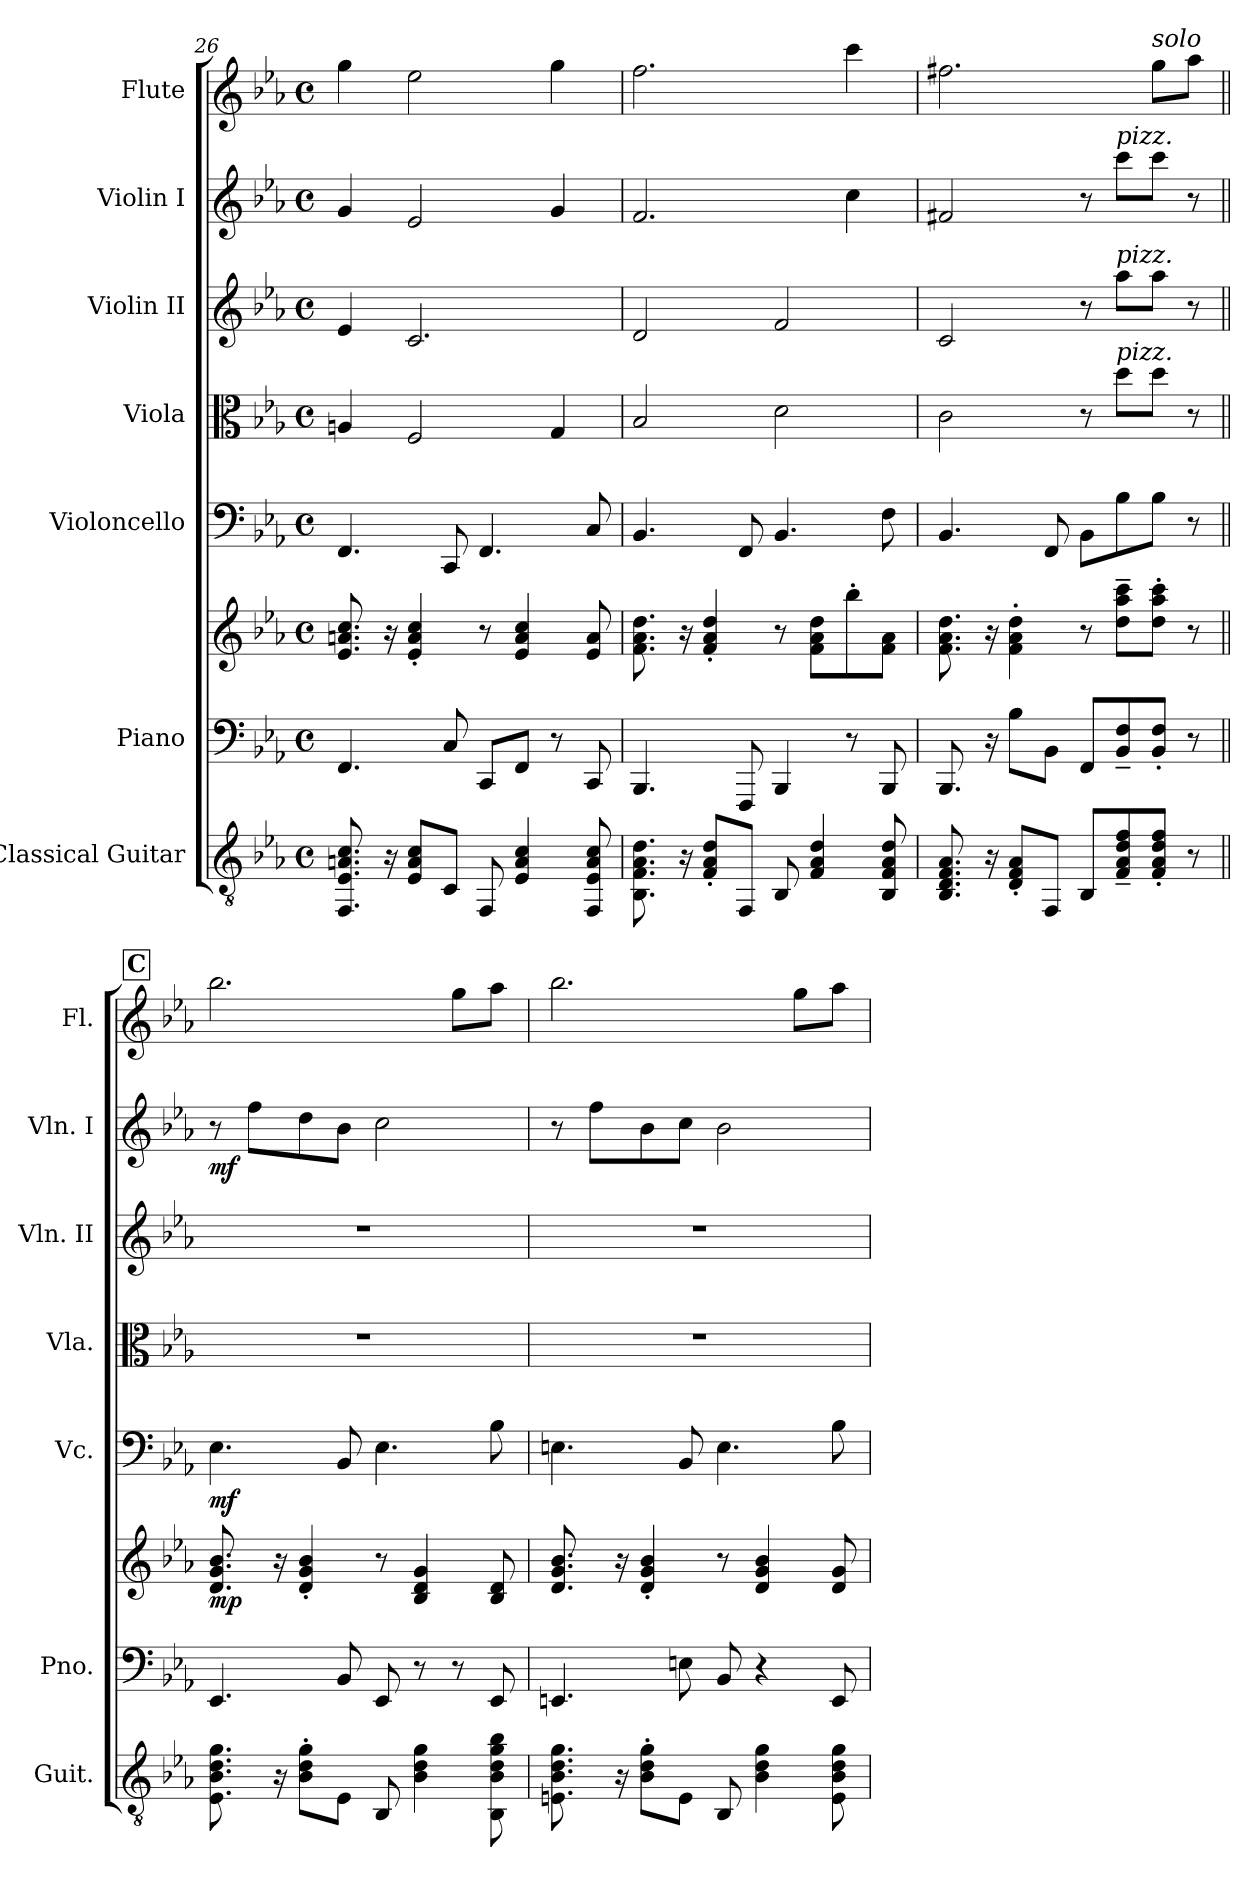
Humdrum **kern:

**kern	**kern	**kern	**dynam	**kern	**dynam	**kern	**kern	**kern	**dynam	**kern
*part7	*part6	*part6	*part6	*part5	*part5	*part4	*part3	*part2	*part2	*part1
*staff8	*staff7	*staff6	*staff6/7	*staff5	*staff5	*staff4	*staff3	*staff2	*staff2	*staff1
*I"Classical Guitar	*I"Piano	*	*	*I"Violoncello	*	*I"Viola	*I"Violin II	*I"Violin I	*	*I"Flute
*I'Guit.	*I'Pno.	*	*	*I'Vc.	*	*I'Vla.	*I'Vln. II	*I'Vln. I	*	*I'Fl.
*clefGv2	*clefF4	*clefG2	*	*clefF4	*	*clefC3	*clefG2	*clefG2	*	*clefG2
*k[b-e-a-]	*k[b-e-a-]	*k[b-e-a-]	*	*k[b-e-a-]	*	*k[b-e-a-]	*k[b-e-a-]	*k[b-e-a-]	*	*k[b-e-a-]
*M4/4	*M4/4	*M4/4	*	*M4/4	*	*M4/4	*M4/4	*M4/4	*	*M4/4
*met(c)	*met(c)	*met(c)	*	*met(c)	*	*met(c)	*met(c)	*met(c)	*	*met(c)
=26	=26	=26	=26	=26	=26	=26	=26	=26	=26	=26
8.FF/ 8.E-/ 8.An/ 8.c/	4.FF/	8.e-/ 8.an/ 8.cc/	.	4.FF/	.	4An/	4e-/	4g/	.	4gg\
16r	.	16r	.	.	.	.	.	.	.	.
8E-/ 8A/ 8c/L	.	4e-/' 4a/' 4cc/'	.	.	.	2F/	2.c/	2e-/	.	2ee-\
8C/J	8C/	.	.	8CC/	.	.	.	.	.	.
8FF/	8CC/L	8r	.	4.FF/	.	.	.	.	.	.
4E-/ 4A/ 4c/	8FF/J	4e-/ 4a/ 4cc/	.	.	.	.	.	.	.	.
.	8r	.	.	.	.	4G/	.	4g/	.	4gg\
8FF/ 8E-/ 8A/ 8c/	8CC/	8e-/ 8a/	.	8C/	.	.	.	.	.	.
=27	=27	=27	=27	=27	=27	=27	=27	=27	=27	=27
8.BB-\ 8.F\ 8.A-\ 8.d\	4.BBB-/	8.f\ 8.a-\ 8.dd\	.	4.BB-/	.	2B-/	2d/	2.f/	.	2.ff\
16r	.	16r	.	.	.	.	.	.	.	.
8F/' 8A-/' 8d/'L	.	4f/' 4a-/' 4dd/'	.	.	.	.	.	.	.	.
8FF/J	8FFF/	.	.	8FF/	.	.	.	.	.	.
8BB-/	4BBB-/	8r	.	4.BB-/	.	2d\	2f/	.	.	.
4F/ 4A-/ 4d/	.	8f\ 8a-\ 8dd\L	.	.	.	.	.	.	.	.
.	8r	8bb-'\	.	.	.	.	.	4cc\	.	4ccc\
8BB-/ 8F/ 8A-/ 8d/	8BBB-/	8f\ 8a-\J	.	8F\	.	.	.	.	.	.
=28	=28	=28	=28	=28	=28	=28	=28	=28	=28	=28
8.BB-/ 8.D/ 8.F/ 8.A-/	8.BBB-/	8.f\ 8.a-\ 8.dd\	.	4.BB-/	.	2c\	2c/	2f#X/	.	2.ff#X\
16r	16r	16r	.	.	.	.	.	.	.	.
8D/' 8F/' 8A-/'L	8B-\L	4f\' 4a-\' 4dd\'	.	.	.	.	.	.	.	.
8FF/J	8BB-\J	.	.	8FF/	.	.	.	.	.	.
8BB-/L	8FF/L	8r	.	8BB-\L	.	8r	8r	8r	.	.
!	!	!	!	!	!	!	!	!LO:TX:a:i:t=pizz.	!	!
!	!	!	!	!	!	!	!LO:TX:a:i:t=pizz.	!	!	!
!	!	!	!	!	!	!LO:TX:a:i:t=pizz.	!	!	!	!
8F/~ 8A-/~ 8d/~ 8f/~	8BB-/~ 8F/~	8dd\~ 8aa-\~ 8ccc\~L	.	8B-\	.	8dd\L	8aa-\L	8ccc\L	.	.
!	!	!	!	!	!	!	!	!	!	!LO:TX:a:i:t=solo
8F/' 8A-/' 8d/' 8f/'J	8BB-/' 8F/'J	8dd\' 8aa-\' 8ccc\'J	.	8B-\J	.	8dd\J	8aa-\J	8ccc\J	.	8gg\L
8r	8r	8r	.	8r	.	8r	8r	8r	.	8aa-\J
!!LO:LB:g=z
!!LO:REH:place=s1:a:B:fs=11:t=C
=29||	=29||	=29||	=29||	=29||	=29||	=29||	=29||	=29||	=29||	=29||
!	!	!	!LO:DY:b	!	!LO:DY:b	!	!	!	!LO:DY:b	!
8.E-\ 8.B-\ 8.d\ 8.g\	4.EE-/	8.d/ 8.g/ 8.b-/	mp	4.E-\	mf	1r	1r	8r	mf	2.bb-\
.	.	.	.	.	.	.	.	8ff\L	.	.
16r	.	16r	.	.	.	.	.	.	.	.
8B-\' 8d\' 8g\'L	.	4d/' 4g/' 4b-/'	.	.	.	.	.	8dd\	.	.
8E-\J	8BB-/	.	.	8BB-/	.	.	.	8b-\J	.	.
8BB-/	8EE-/	8r	.	4.E-\	.	.	.	2cc\	.	.
4B-\ 4d\ 4g\	8r	4B-/ 4d/ 4g/	.	.	.	.	.	.	.	.
.	8r	.	.	.	.	.	.	.	.	8gg\L
8BB-\ 8B-\ 8d\ 8g\ 8b-\	8EE-/	8B-/ 8d/	.	8B-\	.	.	.	.	.	8aa-\J
=30	=30	=30	=30	=30	=30	=30	=30	=30	=30	=30
8.En\ 8.B-\ 8.d\ 8.g\	4.EEn/	8.d/ 8.g/ 8.b-/	.	4.En\	.	1r	1r	8r	.	2.bb-\
.	.	.	.	.	.	.	.	8ff\L	.	.
16r	.	16r	.	.	.	.	.	.	.	.
8B-\' 8d\' 8g\'L	.	4d/' 4g/' 4b-/'	.	.	.	.	.	8b-\	.	.
8E\J	8En\	.	.	8BB-/	.	.	.	8cc\J	.	.
8BB-/	8BB-/	8r	.	4.E\	.	.	.	2b-\	.	.
4B-\ 4d\ 4g\	4r	4d/ 4g/ 4b-/	.	.	.	.	.	.	.	.
.	.	.	.	.	.	.	.	.	.	8gg\L
8E\ 8B-\ 8d\ 8g\	8EE/	8d/ 8g/	.	8B-\	.	.	.	.	.	8aa-\J
=	=	=	=	=	=	=	=	=	=	=
*-	*-	*-	*-	*-	*-	*-	*-	*-	*-	*-
